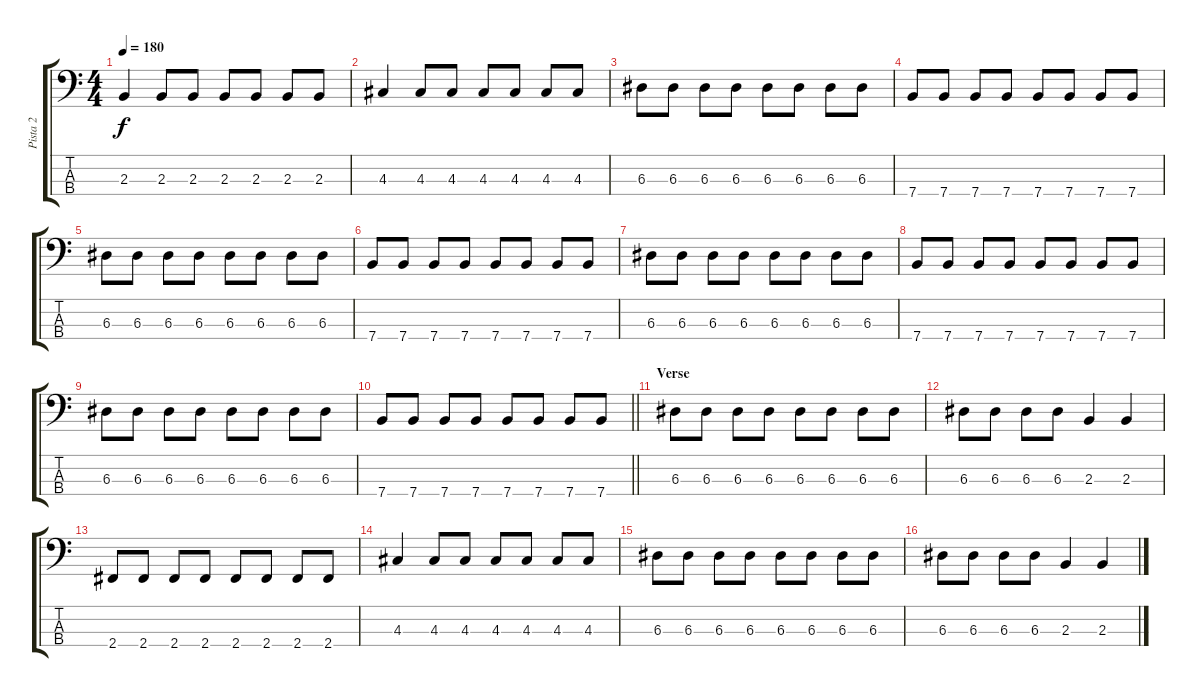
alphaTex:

\track ("Pista 2" "Pista 2") {instrument electricbasspick}
\staff {score tabs}
\tuning (G2 D2 A1 E1) {hide}
\ts (4 4)
\tempo 180
\clef f4
\ks c
2.3.4{dy f} 2.3.8 2.3.8 2.3.8 2.3.8 2.3.8 2.3.8 |
4.3.4 4.3.8 4.3.8 4.3.8 4.3.8 4.3.8 4.3.8 |
6.3.8 6.3.8 6.3.8 6.3.8 6.3.8 6.3.8 6.3.8 6.3.8 |
7.4.8 7.4.8 7.4.8 7.4.8 7.4.8 7.4.8 7.4.8 7.4.8 |
6.3.8 6.3.8 6.3.8 6.3.8 6.3.8 6.3.8 6.3.8 6.3.8 |
7.4.8 7.4.8 7.4.8 7.4.8 7.4.8 7.4.8 7.4.8 7.4.8 |
6.3.8 6.3.8 6.3.8 6.3.8 6.3.8 6.3.8 6.3.8 6.3.8 |
7.4.8 7.4.8 7.4.8 7.4.8 7.4.8 7.4.8 7.4.8 7.4.8 |
6.3.8 6.3.8 6.3.8 6.3.8 6.3.8 6.3.8 6.3.8 6.3.8 |
\barLineRight lightlight
7.4.8 7.4.8 7.4.8 7.4.8 7.4.8 7.4.8 7.4.8 7.4.8 |
\section ("" "Verse")
6.3.8 6.3.8 6.3.8 6.3.8 6.3.8 6.3.8 6.3.8 6.3.8 |
6.3.8 6.3.8 6.3.8 6.3.8 2.3.4 2.3.4 |
2.4.8 2.4.8 2.4.8 2.4.8 2.4.8 2.4.8 2.4.8 2.4.8 |
4.3.4 4.3.8 4.3.8 4.3.8 4.3.8 4.3.8 4.3.8 |
6.3.8 6.3.8 6.3.8 6.3.8 6.3.8 6.3.8 6.3.8 6.3.8 |
6.3.8 6.3.8 6.3.8 6.3.8 2.3.4 2.3.4
